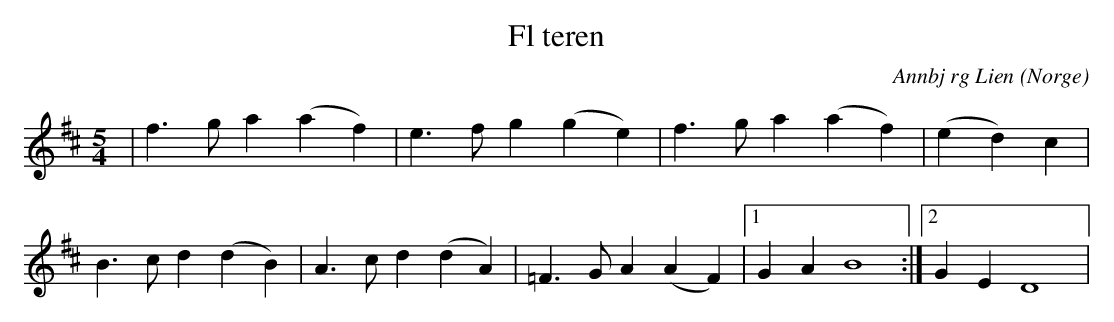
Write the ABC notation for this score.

X:1
T:Fl teren
O:Norge
C: Annbj rg Lien
M:5/4
L:1/4
K:D
| f>g a (af) | e>f g (ge)| f>g a (af) | (ed) c |
B>c d (dB) | A>c d (dA) | =F>G A (AF) |1 GA B4 :|2 GE D4 |
